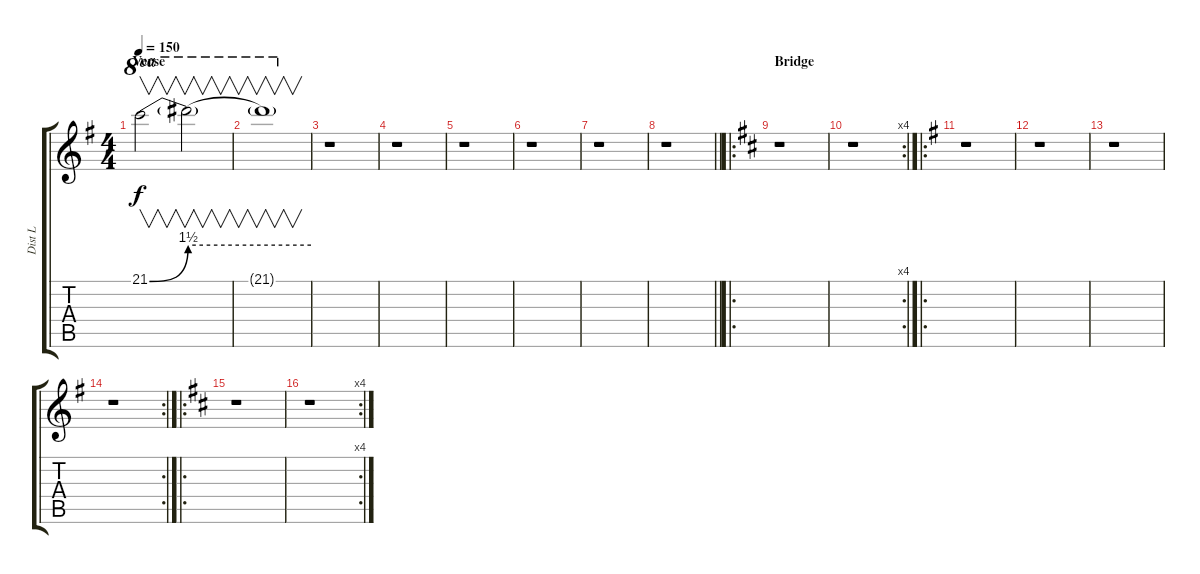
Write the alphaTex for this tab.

\track ("Dist L" "Dist L") {instrument distortionguitar}
\staff {score tabs}
\tuning (Eb4 Bb3 Gb3 Db3 Ab2 Eb2) {hide}
\ts (4 4)
\section ("" "Verse")
\tempo 150
\clef g2
\ks g
21.1{be (bend 0 0 60 6)}.2{v ot 8va dy f} 21.1{be (hold 0 6 60 6) t}.2{v ot 8va} |
21.1{t}.1{v ot 8va} |
r.1 |
r.1 |
r.1 |
r.1 |
r.1 |
\barLineRight lightlight
r.1 |
\ro
\section ("" "Bridge")
\ks d
r.1 |
\rc 4
r.1 |
\ro
\ks g
r.1 |
r.1 |
r.1 |
\rc 2
r.1 |
\ro
\ks d
r.1 |
\rc 4
r.1
